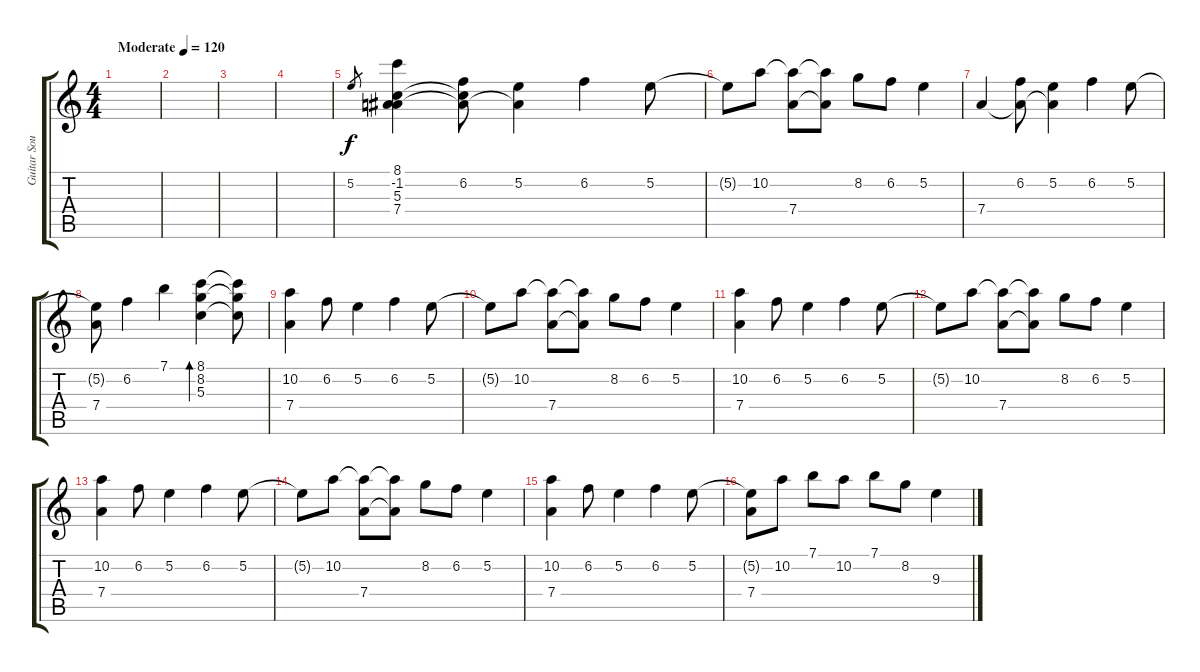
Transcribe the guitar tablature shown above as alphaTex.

\track ("Guitar Sounding Instrument" "Guitar Sou") {instrument acousticguitarnylon}
\staff {score tabs}
\tuning (E4 B3 G3 D3 A2 E2) {hide}
\ts (4 4)
\tempo (120 "Moderate")
\clef g2
\ks c
|
|
|
|
5.2.8{gr} (8.1 -1.2 5.3 7.4).4 (6.2 5.3{t} 7.4{t}).8 (5.2 7.4{t}).4 6.2.4 5.2.8 |
5.2{t}.8 10.2.8 (10.2{t} 7.4).8 (10.2{t} 7.4{t}).8 8.2.8 6.2.8 5.2.4 |
7.4.4 (6.2 7.4{t}).8 (5.2 7.4{t}).4 6.2.4 5.2.8 |
(5.2{t} 7.4).8 6.2.4 7.1.4 (8.1 8.2 5.3).4{bd 240} (8.1{t} 8.2{t} 5.3{t}).8 |
(10.2 7.4).4 6.2.8 5.2.4 6.2.4 5.2.8 |
5.2{t}.8 10.2.8 (10.2{t} 7.4).8 (10.2{t} 7.4{t}).8 8.2.8 6.2.8 5.2.4 |
(10.2 7.4).4 6.2.8 5.2.4 6.2.4 5.2.8 |
5.2{t}.8 10.2.8 (10.2{t} 7.4).8 (10.2{t} 7.4{t}).8 8.2.8 6.2.8 5.2.4 |
(10.2 7.4).4 6.2.8 5.2.4 6.2.4 5.2.8 |
5.2{t}.8 10.2.8 (10.2{t} 7.4).8 (10.2{t} 7.4{t}).8 8.2.8 6.2.8 5.2.4 |
(10.2 7.4).4 6.2.8 5.2.4 6.2.4 5.2.8 |
(5.2{t} 7.4).8 10.2.8 7.1.8 10.2.8 7.1.8 8.2.8 9.3.4
